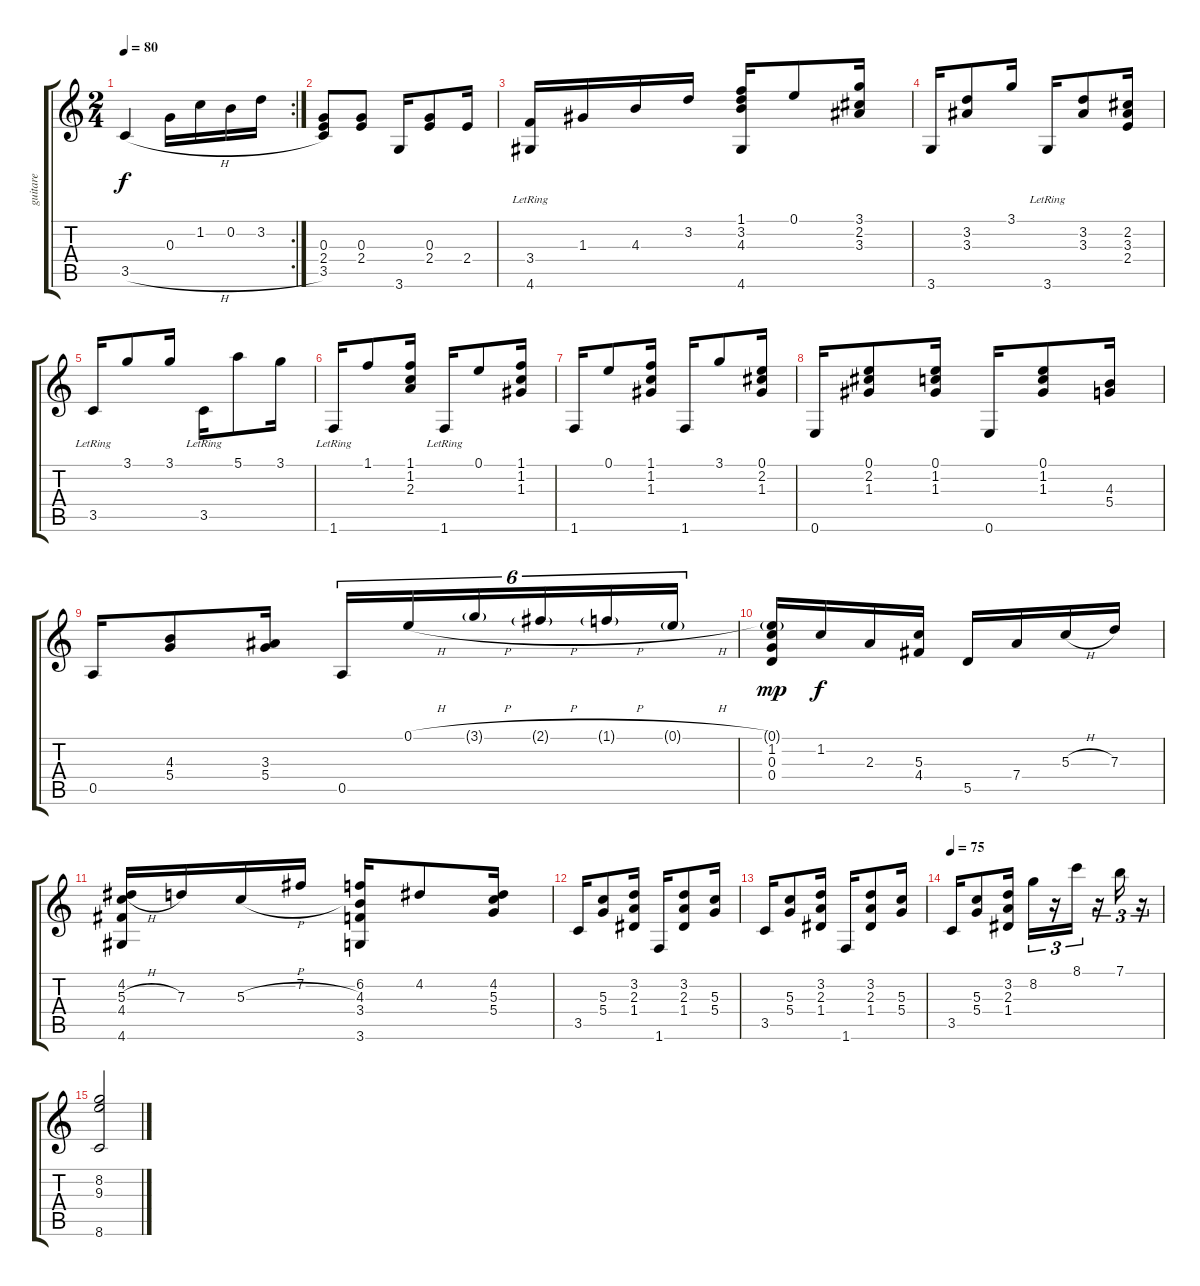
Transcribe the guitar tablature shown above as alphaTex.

\track ("guitare" "guitare") {instrument acousticguitarnylon}
\staff {score tabs}
\tuning (E4 B3 G3 D3 A2 E2) {hide}
\rc 2
\ts (2 4)
\tempo 80
\clef g2
\ks c
3.5{h}.4{dy f} 0.3.16 1.2.16 0.2.16 3.2.16 |
(0.3 2.4 3.5).8 (0.3 2.4).8 3.6.16 (0.3 2.4).8 2.4.16 |
(3.4 4.6{lr}).16 1.3.16 4.3.16 3.2.16 (1.1 3.2 4.3 4.6).16 0.1.8 (3.1 2.2 3.3).16 |
3.6.16 (3.2 3.3).8 3.1.16 3.6{lr}.16 (3.2 3.3).8 (2.2 3.3 2.4).16 |
3.5{lr}.16 3.1.8 3.1.16 3.5{lr}.16 5.1.8 3.1.16 |
1.6{lr}.16 1.1.8 (1.1 1.2 2.3).16 1.6{lr}.16 0.1.8 (1.1 1.2 1.3).16 |
1.6.16 0.1.8 (1.1 1.2 1.3).16 1.6.16 3.1.8 (0.1 2.2 1.3).16 |
0.6.16 (0.1 2.2 1.3).8 (0.1 1.2 1.3).16 0.6.16 (0.1 1.2 1.3).8 (4.3 5.4).16 |
0.5.16 (4.3 5.4).8 (3.3 5.4).16 0.5.16{tu (6 4)} 0.1{h}.16{tu (6 4)} 3.1{h g}.16{tu (6 4)} 2.1{h g}.16{tu (6 4)} 1.1{h g}.16{tu (6 4)} 0.1{h g}.16{tu (6 4)} |
(0.1{g} 1.2 0.3 0.4).16{dy mp} 1.2.16{dy f} 2.3.16 (5.3 4.4).16 5.5.16 7.4.16 5.3{h}.16 7.3.16 |
(4.2 5.3{h} 4.4 4.6).16 7.3.16 5.3{h}.16 7.2.16 (6.2 4.3 3.4 3.6).16 4.2.8 (4.2 5.3 5.4).16 |
3.5.16 (5.3 5.4).8 (3.2 2.3 1.4).16 1.6.16 (3.2 2.3 1.4).8 (5.3 5.4).16 |
3.5.16 (5.3 5.4).8 (3.2 2.3 1.4).16 1.6.16 (3.2 2.3 1.4).8 (5.3 5.4).16 |
\tempo 75
3.5.16 (5.3 5.4).8 (3.2 2.3 1.4).16 8.2.16{tu (3 2)} r.16{tu (3 2)} 8.1.16{tu (3 2)} r.16{tu (3 2)} 7.1.16{tu (3 2)} r.16{tu (3 2)} |
(8.2 9.3 8.6).2
